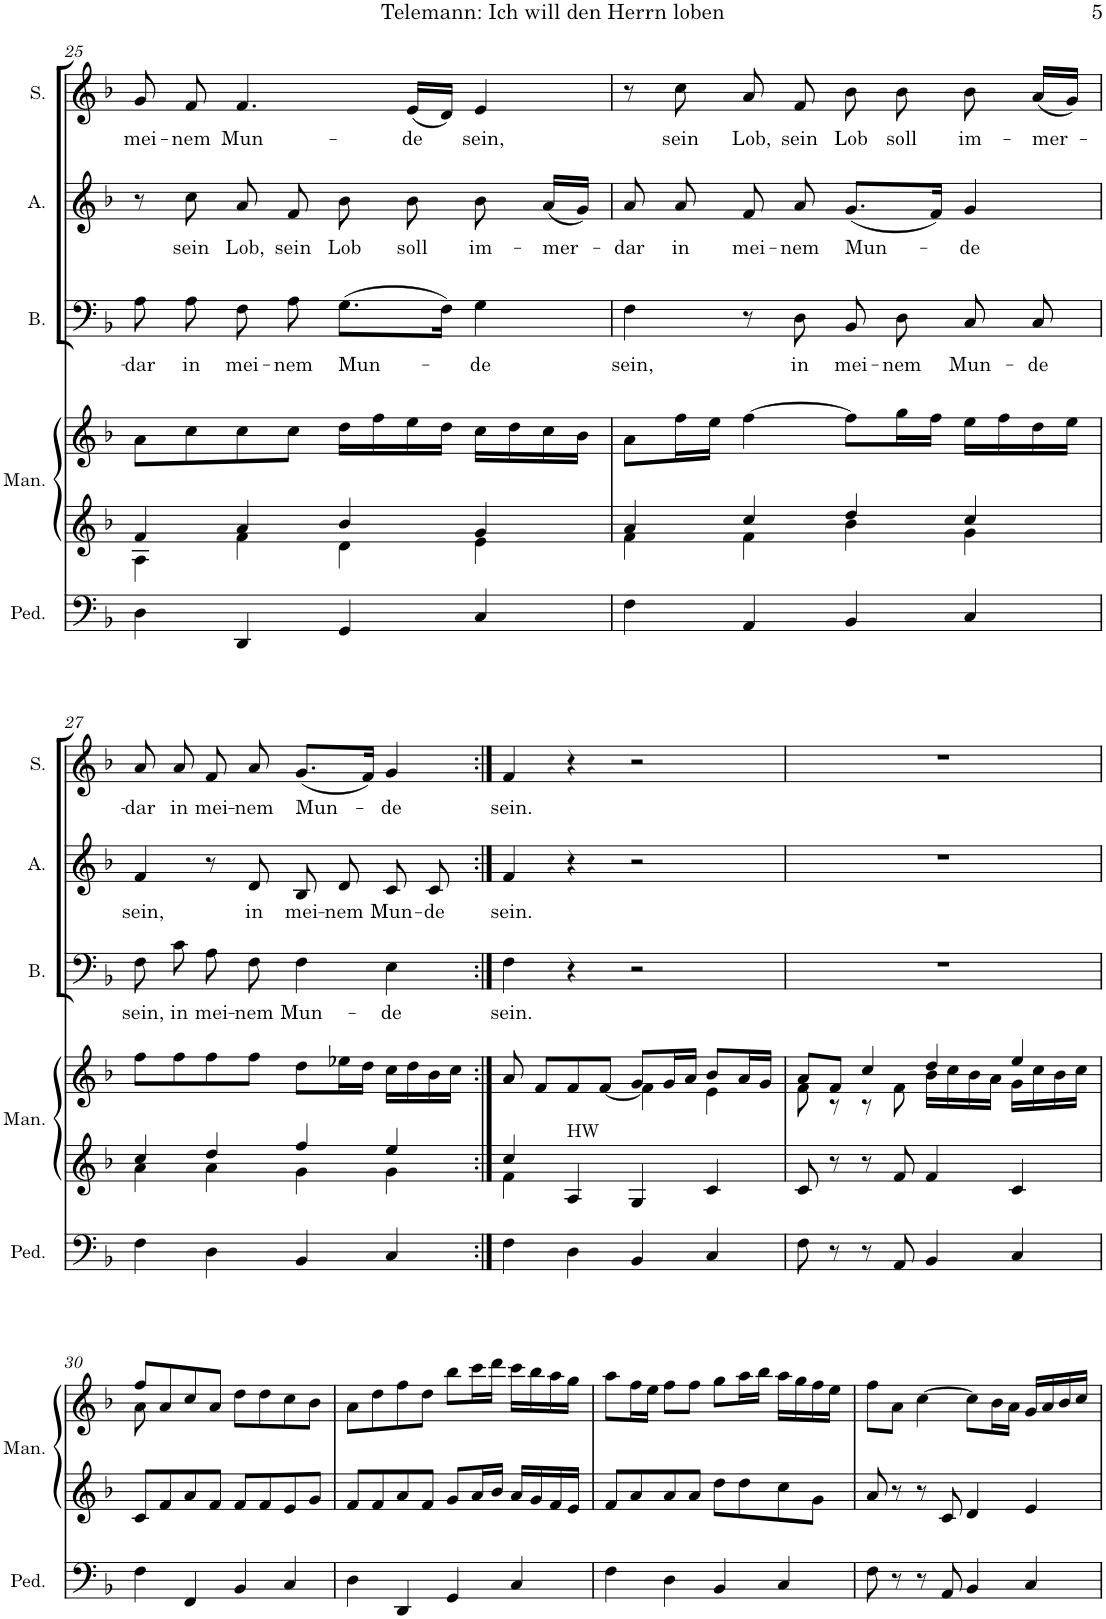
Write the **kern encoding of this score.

**kern	**kern	**kern	**kern	**text	**kern	**text	**kern	**text
*part5	*part4	*part4	*part3	*part3	*part2	*part2	*part1	*part1
*staff6	*staff5	*staff4	*staff3	*staff3	*staff2	*staff2	*staff1	*staff1
*I"Pedal	*I"Manual	*	*I"Bass	*	*I"Alt	*	*I"Sopran	*
*I'Ped.	*I'Man.	*	*I'B.	*	*I'A.	*	*I'S.	*
!!LO:PB:g=z
*clefF4	*clefG2	*clefG2	*clefF4	*	*clefG2	*	*clefG2	*
*k[b-]	*k[b-]	*k[b-]	*k[b-]	*	*k[b-]	*	*k[b-]	*
*M4/4	*M4/4	*M4/4	*M4/4	*	*M4/4	*	*M4/4	*
*met(c)	*met(c)	*met(c)	*met(c)	*	*met(c)	*	*met(c)	*
=25	=25	=25	=25	=25	=25	=25	=25	=25
*	*^	*	*	*	*	*	*	*
!	!	!	!	!	!LO:LY:b	!	!	!	!LO:LY:b
4D\	4f/	4A\	8a\L	8A\	-dar	8r	.	8g/	mei-
!	!	!	!	!	!LO:LY:b	!	!LO:LY:b	!	!LO:LY:b
.	.	.	8cc\	8A\	in	8cc\	sein	8f/	-nem
!	!	!	!	!	!LO:LY:b	!	!LO:LY:b	!	!LO:LY:b
4DD/	4a/	4f\	8cc\	8F\	mei-	8a/	Lob,	4.f/	Mun-
!	!	!	!	!	!LO:LY:b	!	!LO:LY:b	!	!
.	.	.	8cc\J	8A\	-nem	8f/	sein	.	.
!	!	!	!	!	!LO:LY:b	!	!LO:LY:b	!	!
4GG/	4b-/	4d\	16dd\LL	(8.G\L	Mun-	8b-\	Lob	.	.
.	.	.	16ff\	.	.	.	.	.	.
!	!	!	!	!	!	!	!LO:LY:b	!	!LO:LY:b
.	.	.	16ee\	.	.	8b-\	soll	(<16e/LL	-de
.	.	.	16dd\JJ	16F\Jk)	.	.	.	16d/JJ)	.
!	!	!	!	!	!LO:LY:b	!	!LO:LY:b	!	!LO:LY:b
4C/	4g/	4e\	16cc\LL	4G\	-de	8b-\	im-	4e/	sein,
.	.	.	16dd\	.	.	.	.	.	.
!	!	!	!	!	!	!	!LO:LY:b	!	!
.	.	.	16cc\	.	.	(<16a/LL	-mer-	.	.
.	.	.	16b-\JJ	.	.	16g/JJ)	.	.	.
=26	=26	=26	=26	=26	=26	=26	=26	=26	=26
!	!	!	!	!	!LO:LY:b	!	!LO:LY:b	!	!
4F\	4a/	4f\	8a\L	4F\	sein,	8a/	-dar	8r	.
!	!	!	!	!	!	!	!LO:LY:b	!	!LO:LY:b
.	.	.	16ff\L	.	.	8a/	in	8cc\	sein
.	.	.	16ee\JJ	.	.	.	.	.	.
!	!	!	!	!	!	!	!LO:LY:b	!	!LO:LY:b
4AA/	4cc/	4f\	[4ff\	8r	.	8f/	mei-	8a/	Lob,
!	!	!	!	!	!LO:LY:b	!	!LO:LY:b	!	!LO:LY:b
.	.	.	.	8D\	in	8a/	-nem	8f/	sein
!	!	!	!	!	!LO:LY:b	!	!LO:LY:b	!	!LO:LY:b
4BB-/	4dd/	4b-\	8ff\L]	8BB-/	mei-	(<8.g/L	Mun-	8b-\	Lob
!	!	!	!	!	!LO:LY:b	!	!	!	!LO:LY:b
.	.	.	16gg\L	8D\	-nem	.	.	8b-\	soll
.	.	.	16ff\JJ	.	.	16f/Jk)	.	.	.
!	!	!	!	!	!LO:LY:b	!	!LO:LY:b	!	!LO:LY:b
4C/	4cc/	4g\	16ee\LL	8C/	Mun-	4g/	-de	8b-\	im-
.	.	.	16ff\	.	.	.	.	.	.
!	!	!	!	!	!LO:LY:b	!	!	!	!LO:LY:b
.	.	.	16dd\	8C/	-de	.	.	(<16a/LL	-mer-
.	.	.	16ee\JJ	.	.	.	.	16g/JJ)	.
!!LO:LB:g=z
=27	=27	=27	=27	=27	=27	=27	=27	=27	=27
!	!	!	!	!	!LO:LY:b	!	!LO:LY:b	!	!LO:LY:b
4F\	4cc/	4a\	8ff\L	8F\	sein,	4f/	sein,	8a/	-dar
!	!	!	!	!	!LO:LY:b	!	!	!	!LO:LY:b
.	.	.	8ff\	8c\	in	.	.	8a/	in
!	!	!	!	!	!LO:LY:b	!	!	!	!LO:LY:b
4D\	4dd/	4a\	8ff\	8A\	mei-	8r	.	8f/	mei-
!	!	!	!	!	!LO:LY:b	!	!LO:LY:b	!	!LO:LY:b
.	.	.	8ff\J	8F\	-nem	8d/	in	8a/	-nem
!	!	!	!	!	!LO:LY:b	!	!LO:LY:b	!	!LO:LY:b
4BB-/	4ff/	4g\	8dd\L	4F\	Mun-	8B-/	mei-	(<8.g/L	Mun-
!	!	!	!	!	!	!	!LO:LY:b	!	!
.	.	.	16ee-X\L	.	.	8d/	-nem	.	.
.	.	.	16dd\JJ	.	.	.	.	16f/Jk)	.
!	!	!	!	!	!LO:LY:b	!	!LO:LY:b	!	!LO:LY:b
4C/	4ee/	4g\	16cc\LL	4E\	-de	8c/	Mun-	4g/	-de
.	.	.	16dd\	.	.	.	.	.	.
!	!	!	!	!	!	!	!LO:LY:b	!	!
.	.	.	16b-\	.	.	8c/	-de	.	.
.	.	.	16cc\JJ	.	.	.	.	.	.
=28:|!	=28:|!	=28:|!	=28:|!	=28:|!	=28:|!	=28:|!	=28:|!	=28:|!	=28:|!
*	*	*	*^	*	*	*	*	*	*
!	!	!	!	!	!	!LO:LY:b	!	!LO:LY:b	!	!LO:LY:b
4F\	4cc/	4f\	8a/	2ryy	4F\	sein.	4f/	sein.	4f/	sein.
.	.	.	8f/L	.	.	.	.	.	.	.
!	!LO:TX:a:t=HW	!	!	!	!	!	!	!	!	!
4D\	4A/	2.ryy	8f/	.	4r	.	4r	.	4r	.
.	.	.	[8f/J	.	.	.	.	.	.	.
4BB-/	4G/	.	8g/L	4f\]	2r	.	2r	.	2r	.
.	.	.	16g/L	.	.	.	.	.	.	.
.	.	.	16a/JJ	.	.	.	.	.	.	.
4C/	4c/	.	8b-/L	4e\	.	.	.	.	.	.
.	.	.	16a/L	.	.	.	.	.	.	.
.	.	.	16g/JJ	.	.	.	.	.	.	.
*	*v	*v	*	*	*	*	*	*	*	*
=29	=29	=29	=29	=29	=29	=29	=29	=29	=29
8F\	8c/	8a/L	8f\	1r	.	1r	.	1r	.
8r	8r	8f/J	8r	.	.	.	.	.	.
8r	8r	4cc/	8r	.	.	.	.	.	.
8AA/	8f/	.	8f\	.	.	.	.	.	.
4BB-/	4f/	4dd/	16b-\LL	.	.	.	.	.	.
.	.	.	16cc\	.	.	.	.	.	.
.	.	.	16b-\	.	.	.	.	.	.
.	.	.	16a\JJ	.	.	.	.	.	.
4C/	4c/	4ee/	16g\LL	.	.	.	.	.	.
.	.	.	16cc\	.	.	.	.	.	.
.	.	.	16b-\	.	.	.	.	.	.
.	.	.	16cc\JJ	.	.	.	.	.	.
!!LO:LB:g=z
=30	=30	=30	=30	=30	=30	=30	=30	=30	=30
4F\	8c/L	8ff/L	8a\	1r	.	1r	.	1r	.
.	8f/	8a/	2..ryy	.	.	.	.	.	.
4FF/	8a/	8cc/	.	.	.	.	.	.	.
.	8f/J	8a/J	.	.	.	.	.	.	.
4BB-/	8f/L	8dd\L	.	.	.	.	.	.	.
.	8f/	8dd\	.	.	.	.	.	.	.
4C/	8e/	8cc\	.	.	.	.	.	.	.
.	8g/J	8b-\J	.	.	.	.	.	.	.
*	*	*v	*v	*	*	*	*	*	*
=31	=31	=31	=31	=31	=31	=31	=31	=31
4D\	8f/L	8a\L	1r	.	1r	.	1r	.
.	8f/	8dd\	.	.	.	.	.	.
4DD/	8a/	8ff\	.	.	.	.	.	.
.	8f/J	8dd\J	.	.	.	.	.	.
4GG/	8g/L	8bb-\L	.	.	.	.	.	.
.	16a/L	16ccc\L	.	.	.	.	.	.
.	16b-/JJ	16ddd\JJ	.	.	.	.	.	.
4C/	16a/LL	16ccc\LL	.	.	.	.	.	.
.	16g/	16bb-\	.	.	.	.	.	.
.	16f/	16aa\	.	.	.	.	.	.
.	16e/JJ	16gg\JJ	.	.	.	.	.	.
=32	=32	=32	=32	=32	=32	=32	=32	=32
4F\	8f/L	8aa\L	1r	.	1r	.	1r	.
.	8a/	16ff\L	.	.	.	.	.	.
.	.	16ee\JJ	.	.	.	.	.	.
4D\	8a/	8ff\L	.	.	.	.	.	.
.	8a/J	8ff\J	.	.	.	.	.	.
4BB-/	8dd\L	8gg\L	.	.	.	.	.	.
.	8dd\	16aa\L	.	.	.	.	.	.
.	.	16bb-\JJ	.	.	.	.	.	.
4C/	8cc\	16aa\LL	.	.	.	.	.	.
.	.	16gg\	.	.	.	.	.	.
.	8g\J	16ff\	.	.	.	.	.	.
.	.	16ee\JJ	.	.	.	.	.	.
=33	=33	=33	=33	=33	=33	=33	=33	=33
8F\	8a/	8ff\L	1r	.	1r	.	1r	.
8r	8r	8a\J	.	.	.	.	.	.
8r	8r	[4cc\	.	.	.	.	.	.
8AA/	8c/	.	.	.	.	.	.	.
4BB-/	4d/	8cc\L]	.	.	.	.	.	.
.	.	16b-\L	.	.	.	.	.	.
.	.	16a\JJ	.	.	.	.	.	.
4C/	4e/	16g/LL	.	.	.	.	.	.
.	.	16a/	.	.	.	.	.	.
.	.	16b-/	.	.	.	.	.	.
.	.	16cc/JJ	.	.	.	.	.	.
=	=	=	=	=	=	=	=	=
*-	*-	*-	*-	*-	*-	*-	*-	*-
